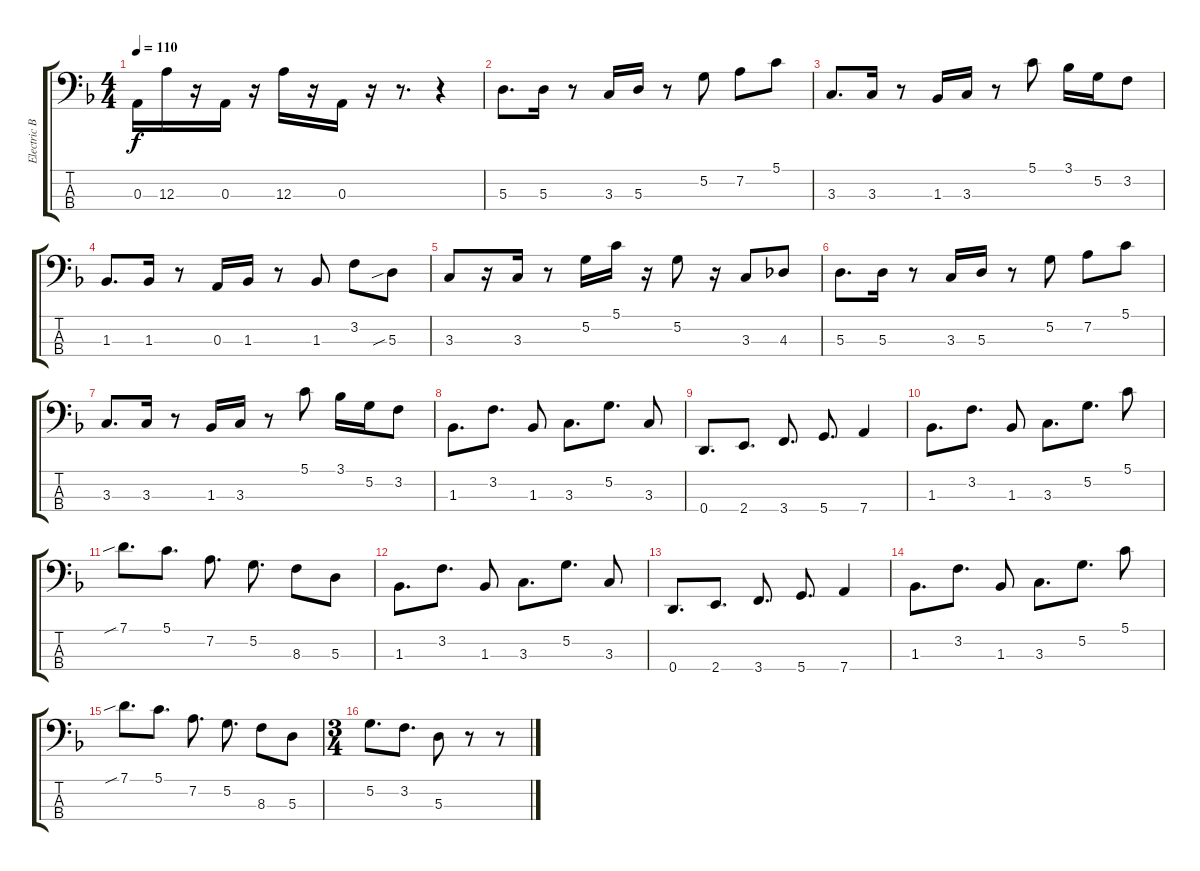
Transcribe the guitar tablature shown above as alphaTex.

\track ("Electric Bass" "Electric B") {instrument electricbassfinger}
\staff {score tabs}
\tuning (G2 D2 A1 D1) {hide}
\ts (4 4)
\tempo 110
\clef f4
\ks dminor
0.3.16{dy f} 12.3.16 r.16 0.3.16 r.16 12.3.16 r.16 0.3.16 r.16 r.8{d} r.4 |
5.3.8{d} 5.3.16 r.8 3.3.16 5.3.16 r.8 5.2.8 7.2.8 5.1.8 |
3.3.8{d} 3.3.16 r.8 1.3.16 3.3.16 r.8 5.1.8 3.1.16 5.2.16 3.2.8 |
1.3.8{d} 1.3.16 r.8 0.3.16 1.3.16 r.8 1.3.8 3.2.8 5.3{sib}.8 |
3.3.8 r.16 3.3.16 r.8 5.2.16 5.1.16 r.16 5.2.8 r.16 3.3.8 4.3.8 |
5.3.8{d} 5.3.16 r.8 3.3.16 5.3.16 r.8 5.2.8 7.2.8 5.1.8 |
3.3.8{d} 3.3.16 r.8 1.3.16 3.3.16 r.8 5.1.8 3.1.16 5.2.16 3.2.8 |
1.3.8{d} 3.2.8{d} 1.3.8 3.3.8{d} 5.2.8{d} 3.3.8 |
0.4.8{d} 2.4.8{d} 3.4.8{d} 5.4.8{d} 7.4.4 |
1.3.8{d} 3.2.8{d} 1.3.8 3.3.8{d} 5.2.8{d} 5.1.8 |
7.1{sib}.8{d} 5.1.8{d} 7.2.8{d} 5.2.8{d} 8.3.8 5.3.8 |
1.3.8{d} 3.2.8{d} 1.3.8 3.3.8{d} 5.2.8{d} 3.3.8 |
0.4.8{d} 2.4.8{d} 3.4.8{d} 5.4.8{d} 7.4.4 |
1.3.8{d} 3.2.8{d} 1.3.8 3.3.8{d} 5.2.8{d} 5.1.8 |
7.1{sib}.8{d} 5.1.8{d} 7.2.8{d} 5.2.8{d} 8.3.8 5.3.8 |
\ts (3 4)
5.2.8{d} 3.2.8{d} 5.3.8 r.8 r.8
